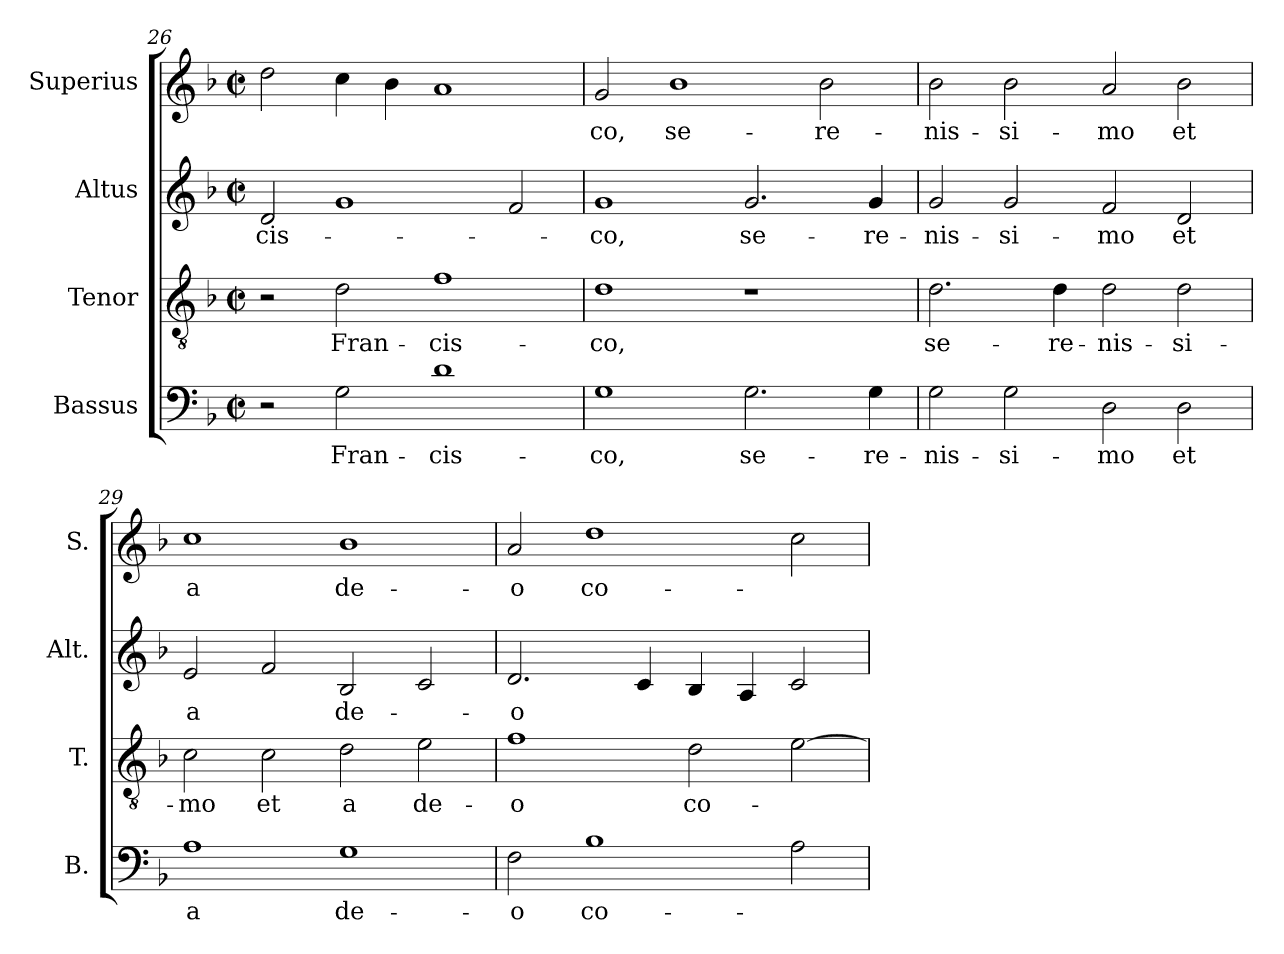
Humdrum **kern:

**kern	**text	**kern	**text	**kern	**text	**kern	**text
*part4	*part4	*part3	*part3	*part2	*part2	*part1	*part1
*staff4	*staff4	*staff3	*staff3	*staff2	*staff2	*staff1	*staff1
*I"Bassus	*	*I"Tenor	*	*I"Altus	*	*I"Superius	*
*I'B.	*	*I'T.	*	*I'Alt.	*	*I'S.	*
*clefF4	*	*clefGv2	*	*clefG2	*	*clefG2	*
*	*	*ITrd7c12	*	*	*	*	*
*k[b-]	*	*k[b-]	*	*k[b-]	*	*k[b-]	*
*F:	*	*F:	*	*F:	*	*F:	*
*M2/2	*	*M2/2	*	*M2/2	*	*M2/2	*
*met(c|)	*	*met(c|)	*	*met(c|)	*	*met(c|)	*
=26	=26	=26	=26	=26	=26	=26	=26
!	!	!	!	!	!LO:LY:b:color=#000000	!	!
2r	.	2r	.	2di/	-cis-	2ddi\	.
!	!LO:LY:b:color=#000000	!	!	!	!	!	!
!	!	!	!LO:LY:b:color=#000000	!	!	!	!
2Gi\	Fran-	2Di\	Fran-	1gi	.	4cci\	.
.	.	.	.	.	.	4b-i\	.
!	!LO:LY:b:color=#000000	!	!	!	!	!	!
!	!	!	!LO:LY:b:color=#000000	!	!	!	!
1di	-cis-	1Fi	-cis-	.	.	1ai	.
.	.	.	.	2fi/	.	.	.
=27	=27	=27	=27	=27	=27	=27	=27
!	!LO:LY:b:color=#000000	!	!	!	!	!	!
!	!	!	!LO:LY:b:color=#000000	!	!	!	!
!	!	!	!	!	!LO:LY:b:color=#000000	!	!
!	!	!	!	!	!	!	!LO:LY:b:color=#000000
1Gi	-co,	1Di	-co,	1gi	-co,	2gi/	-co,
!	!	!	!	!	!	!	!LO:LY:b:color=#000000
.	.	.	.	.	.	1b-i	se-
!	!LO:LY:b:color=#000000	!	!	!	!	!	!
!	!	!	!	!	!LO:LY:b:color=#000000	!	!
2.Gi\	se-	1r	.	2.gi/	se-	.	.
!	!	!	!	!	!	!	!LO:LY:b:color=#000000
.	.	.	.	.	.	2b-i\	-re-
!	!LO:LY:b:color=#000000	!	!	!	!	!	!
!	!	!	!	!	!LO:LY:b:color=#000000	!	!
4Gi\	-re-	.	.	4gi/	-re-	.	.
=28	=28	=28	=28	=28	=28	=28	=28
!	!LO:LY:b:color=#000000	!	!	!	!	!	!
!	!	!	!LO:LY:b:color=#000000	!	!	!	!
!	!	!	!	!	!LO:LY:b:color=#000000	!	!
!	!	!	!	!	!	!	!LO:LY:b:color=#000000
2Gi\	-nis-	2.Di\	se-	2gi/	-nis-	2b-i\	-nis-
!	!LO:LY:b:color=#000000	!	!	!	!	!	!
!	!	!	!	!	!LO:LY:b:color=#000000	!	!
!	!	!	!	!	!	!	!LO:LY:b:color=#000000
2Gi\	-si-	.	.	2gi/	-si-	2b-i\	-si-
!	!	!	!LO:LY:b:color=#000000	!	!	!	!
.	.	4Di\	-re-	.	.	.	.
!	!LO:LY:b:color=#000000	!	!	!	!	!	!
!	!	!	!LO:LY:b:color=#000000	!	!	!	!
!	!	!	!	!	!LO:LY:b:color=#000000	!	!
!	!	!	!	!	!	!	!LO:LY:b:color=#000000
2Di\	-mo	2Di\	-nis-	2fi/	-mo	2ai/	-mo
!	!LO:LY:b:color=#000000	!	!	!	!	!	!
!	!	!	!LO:LY:b:color=#000000	!	!	!	!
!	!	!	!	!	!LO:LY:b:color=#000000	!	!
!	!	!	!	!	!	!	!LO:LY:b:color=#000000
2Di\	et	2Di\	-si-	2di/	et	2b-i\	et
!!LO:LB:g=z
=29	=29	=29	=29	=29	=29	=29	=29
!	!LO:LY:b:color=#000000	!	!	!	!	!	!
!	!	!	!LO:LY:b:color=#000000	!	!	!	!
!	!	!	!	!	!LO:LY:b:color=#000000	!	!
!	!	!	!	!	!	!	!LO:LY:b:color=#000000
1Ai	a	2Ci\	-mo	2ei/	a	1cci	a
!	!	!	!LO:LY:b:color=#000000	!	!	!	!
.	.	2Ci\	et	2fi/	.	.	.
!	!LO:LY:b:color=#000000	!	!	!	!	!	!
!	!	!	!LO:LY:b:color=#000000	!	!	!	!
!	!	!	!	!	!LO:LY:b:color=#000000	!	!
!	!	!	!	!	!	!	!LO:LY:b:color=#000000
1Gi	de-	2Di\	a	2B-i/	de-	1b-i	de-
!	!	!	!LO:LY:b:color=#000000	!	!	!	!
.	.	2Ei\	de-	2ci/	.	.	.
=30	=30	=30	=30	=30	=30	=30	=30
!	!LO:LY:b:color=#000000	!	!	!	!	!	!
!	!	!	!LO:LY:b:color=#000000	!	!	!	!
!	!	!	!	!	!LO:LY:b:color=#000000	!	!
!	!	!	!	!	!	!	!LO:LY:b:color=#000000
2Fi\	-o	1Fi	-o	2.di/	-o	2ai/	-o
!	!LO:LY:b:color=#000000	!	!	!	!	!	!
!	!	!	!	!	!	!	!LO:LY:b:color=#000000
1B-i	co-	.	.	.	.	1ddi	co-
.	.	.	.	4ci/	.	.	.
!	!	!	!LO:LY:b:color=#000000	!	!	!	!
.	.	2Di\	co-	4B-i/	.	.	.
.	.	.	.	4Ai/	.	.	.
2Ai\	.	[>2Ei\	.	2ci/	.	2cci\	.
=	=	=	=	=	=	=	=
*-	*-	*-	*-	*-	*-	*-	*-
